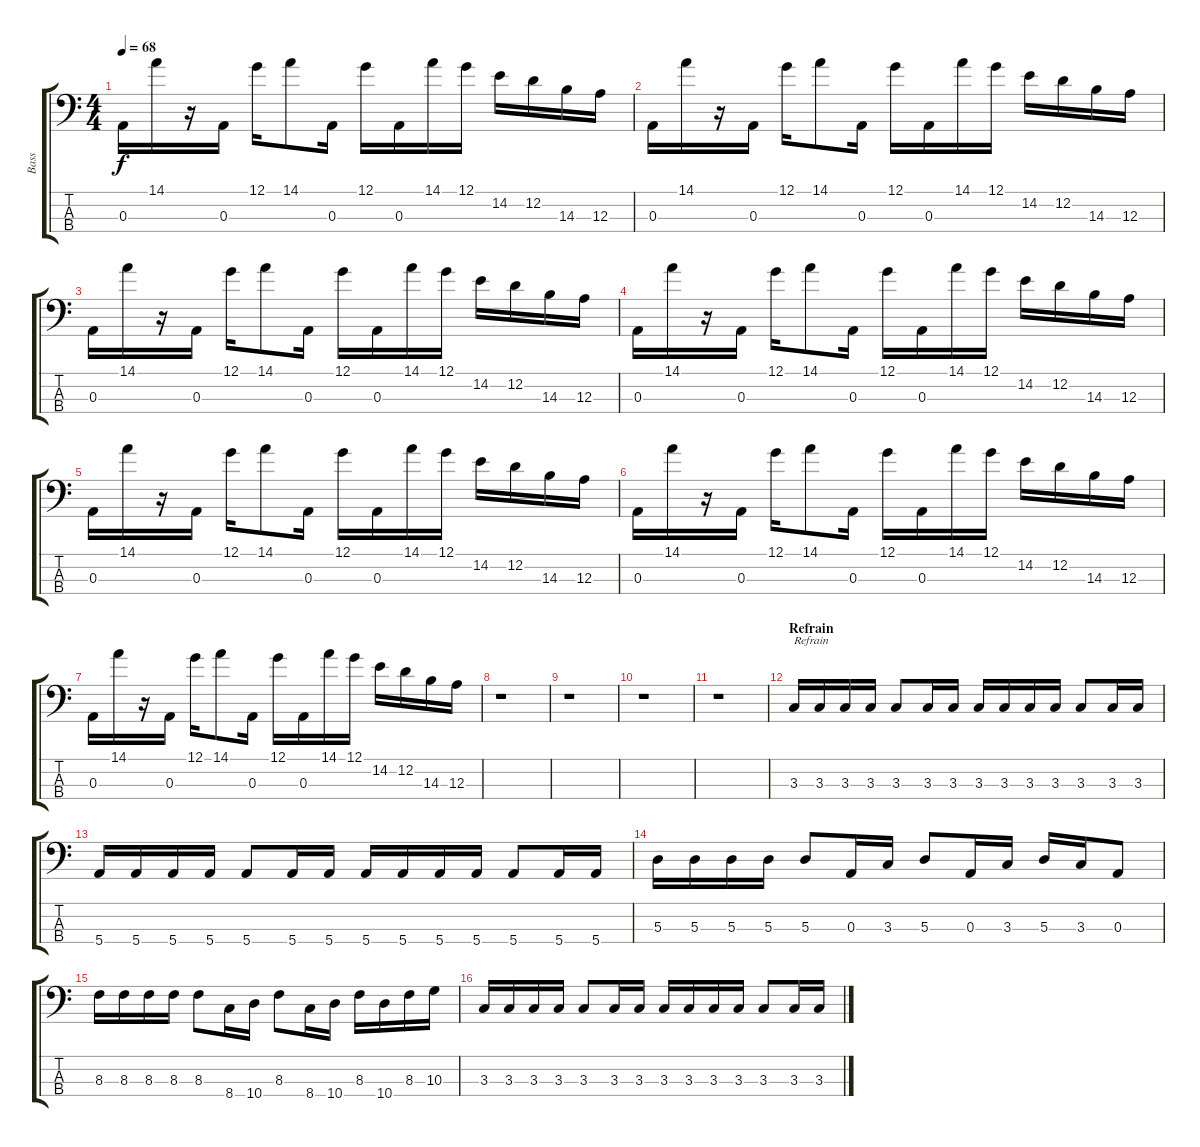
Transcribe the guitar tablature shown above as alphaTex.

\track ("Bass" "Bass") {instrument electricbassfinger}
\staff {score tabs}
\tuning (G2 D2 A1 E1) {hide}
\ts (4 4)
\tempo 68
\clef f4
\ks c
0.3.16{dy f} 14.1.16 r.16 0.3.16 12.1.16 14.1.8 0.3.16 12.1.16 0.3.16 14.1.16 12.1.16 14.2.16 12.2.16 14.3.16 12.3.16 |
0.3.16 14.1.16 r.16 0.3.16 12.1.16 14.1.8 0.3.16 12.1.16 0.3.16 14.1.16 12.1.16 14.2.16 12.2.16 14.3.16 12.3.16 |
0.3.16 14.1.16 r.16 0.3.16 12.1.16 14.1.8 0.3.16 12.1.16 0.3.16 14.1.16 12.1.16 14.2.16 12.2.16 14.3.16 12.3.16 |
0.3.16 14.1.16 r.16 0.3.16 12.1.16 14.1.8 0.3.16 12.1.16 0.3.16 14.1.16 12.1.16 14.2.16 12.2.16 14.3.16 12.3.16 |
0.3.16 14.1.16 r.16 0.3.16 12.1.16 14.1.8 0.3.16 12.1.16 0.3.16 14.1.16 12.1.16 14.2.16 12.2.16 14.3.16 12.3.16 |
0.3.16 14.1.16 r.16 0.3.16 12.1.16 14.1.8 0.3.16 12.1.16 0.3.16 14.1.16 12.1.16 14.2.16 12.2.16 14.3.16 12.3.16 |
0.3.16 14.1.16 r.16 0.3.16 12.1.16 14.1.8 0.3.16 12.1.16 0.3.16 14.1.16 12.1.16 14.2.16 12.2.16 14.3.16 12.3.16 |
\section ("" "")
r.1{txt ""} |
r.1 |
r.1 |
r.1 |
\section ("" "Refrain")
3.3.16{txt "Refrain"} 3.3.16 3.3.16 3.3.16 3.3.8 3.3.16 3.3.16 3.3.16 3.3.16 3.3.16 3.3.16 3.3.8 3.3.16 3.3.16 |
5.4.16 5.4.16 5.4.16 5.4.16 5.4.8 5.4.16 5.4.16 5.4.16 5.4.16 5.4.16 5.4.16 5.4.8 5.4.16 5.4.16 |
5.3.16 5.3.16 5.3.16 5.3.16 5.3.8 0.3.16 3.3.16 5.3.8 0.3.16 3.3.16 5.3.16 3.3.16 0.3.8 |
8.3.16 8.3.16 8.3.16 8.3.16 8.3.8 8.4.16 10.4.16 8.3.8 8.4.16 10.4.16 8.3.16 10.4.16 8.3.16 10.3.16 |
3.3.16 3.3.16 3.3.16 3.3.16 3.3.8 3.3.16 3.3.16 3.3.16 3.3.16 3.3.16 3.3.16 3.3.8 3.3.16 3.3.16
